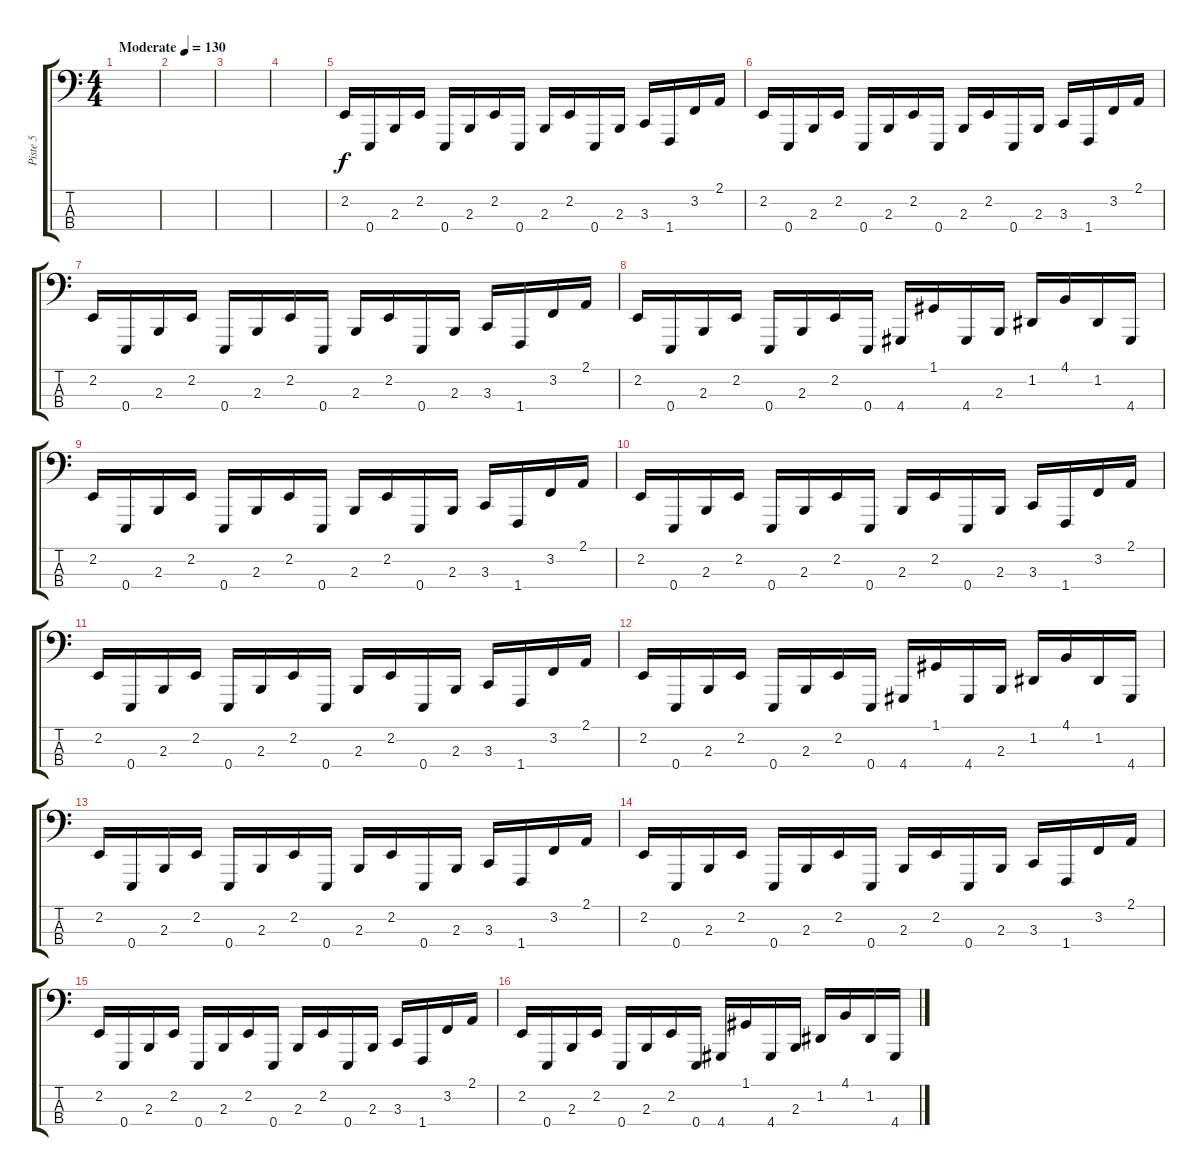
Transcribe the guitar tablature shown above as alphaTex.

\track ("Piste 5" "Piste 5") {instrument lead8bassandlead}
\staff {score tabs}
\tuning (G2 D2 A1 E1) {hide}
\ts (4 4)
\tempo (130 "Moderate")
\clef f4
\ks c
|
|
|
|
2.2.16 0.4.16 2.3.16 2.2.16 0.4.16 2.3.16 2.2.16 0.4.16 2.3.16 2.2.16 0.4.16 2.3.16 3.3.16 1.4.16 3.2.16 2.1.16 |
2.2.16 0.4.16 2.3.16 2.2.16 0.4.16 2.3.16 2.2.16 0.4.16 2.3.16 2.2.16 0.4.16 2.3.16 3.3.16 1.4.16 3.2.16 2.1.16 |
2.2.16 0.4.16 2.3.16 2.2.16 0.4.16 2.3.16 2.2.16 0.4.16 2.3.16 2.2.16 0.4.16 2.3.16 3.3.16 1.4.16 3.2.16 2.1.16 |
2.2.16 0.4.16 2.3.16 2.2.16 0.4.16 2.3.16 2.2.16 0.4.16 4.4.16 1.1.16 4.4.16 2.3.16 1.2.16 4.1.16 1.2.16 4.4.16 |
2.2.16 0.4.16 2.3.16 2.2.16 0.4.16 2.3.16 2.2.16 0.4.16 2.3.16 2.2.16 0.4.16 2.3.16 3.3.16 1.4.16 3.2.16 2.1.16 |
2.2.16 0.4.16 2.3.16 2.2.16 0.4.16 2.3.16 2.2.16 0.4.16 2.3.16 2.2.16 0.4.16 2.3.16 3.3.16 1.4.16 3.2.16 2.1.16 |
2.2.16 0.4.16 2.3.16 2.2.16 0.4.16 2.3.16 2.2.16 0.4.16 2.3.16 2.2.16 0.4.16 2.3.16 3.3.16 1.4.16 3.2.16 2.1.16 |
2.2.16 0.4.16 2.3.16 2.2.16 0.4.16 2.3.16 2.2.16 0.4.16 4.4.16 1.1.16 4.4.16 2.3.16 1.2.16 4.1.16 1.2.16 4.4.16 |
2.2.16{volume 0} 0.4.16 2.3.16 2.2.16 0.4.16 2.3.16 2.2.16 0.4.16 2.3.16 2.2.16 0.4.16 2.3.16 3.3.16 1.4.16 3.2.16 2.1.16 |
2.2.16 0.4.16 2.3.16 2.2.16 0.4.16 2.3.16 2.2.16 0.4.16 2.3.16 2.2.16 0.4.16 2.3.16 3.3.16 1.4.16 3.2.16 2.1.16 |
2.2.16 0.4.16 2.3.16 2.2.16 0.4.16 2.3.16 2.2.16 0.4.16 2.3.16 2.2.16 0.4.16 2.3.16 3.3.16 1.4.16 3.2.16 2.1.16 |
2.2.16 0.4.16 2.3.16 2.2.16 0.4.16 2.3.16 2.2.16 0.4.16 4.4.16 1.1.16 4.4.16 2.3.16 1.2.16 4.1.16 1.2.16 4.4.16
